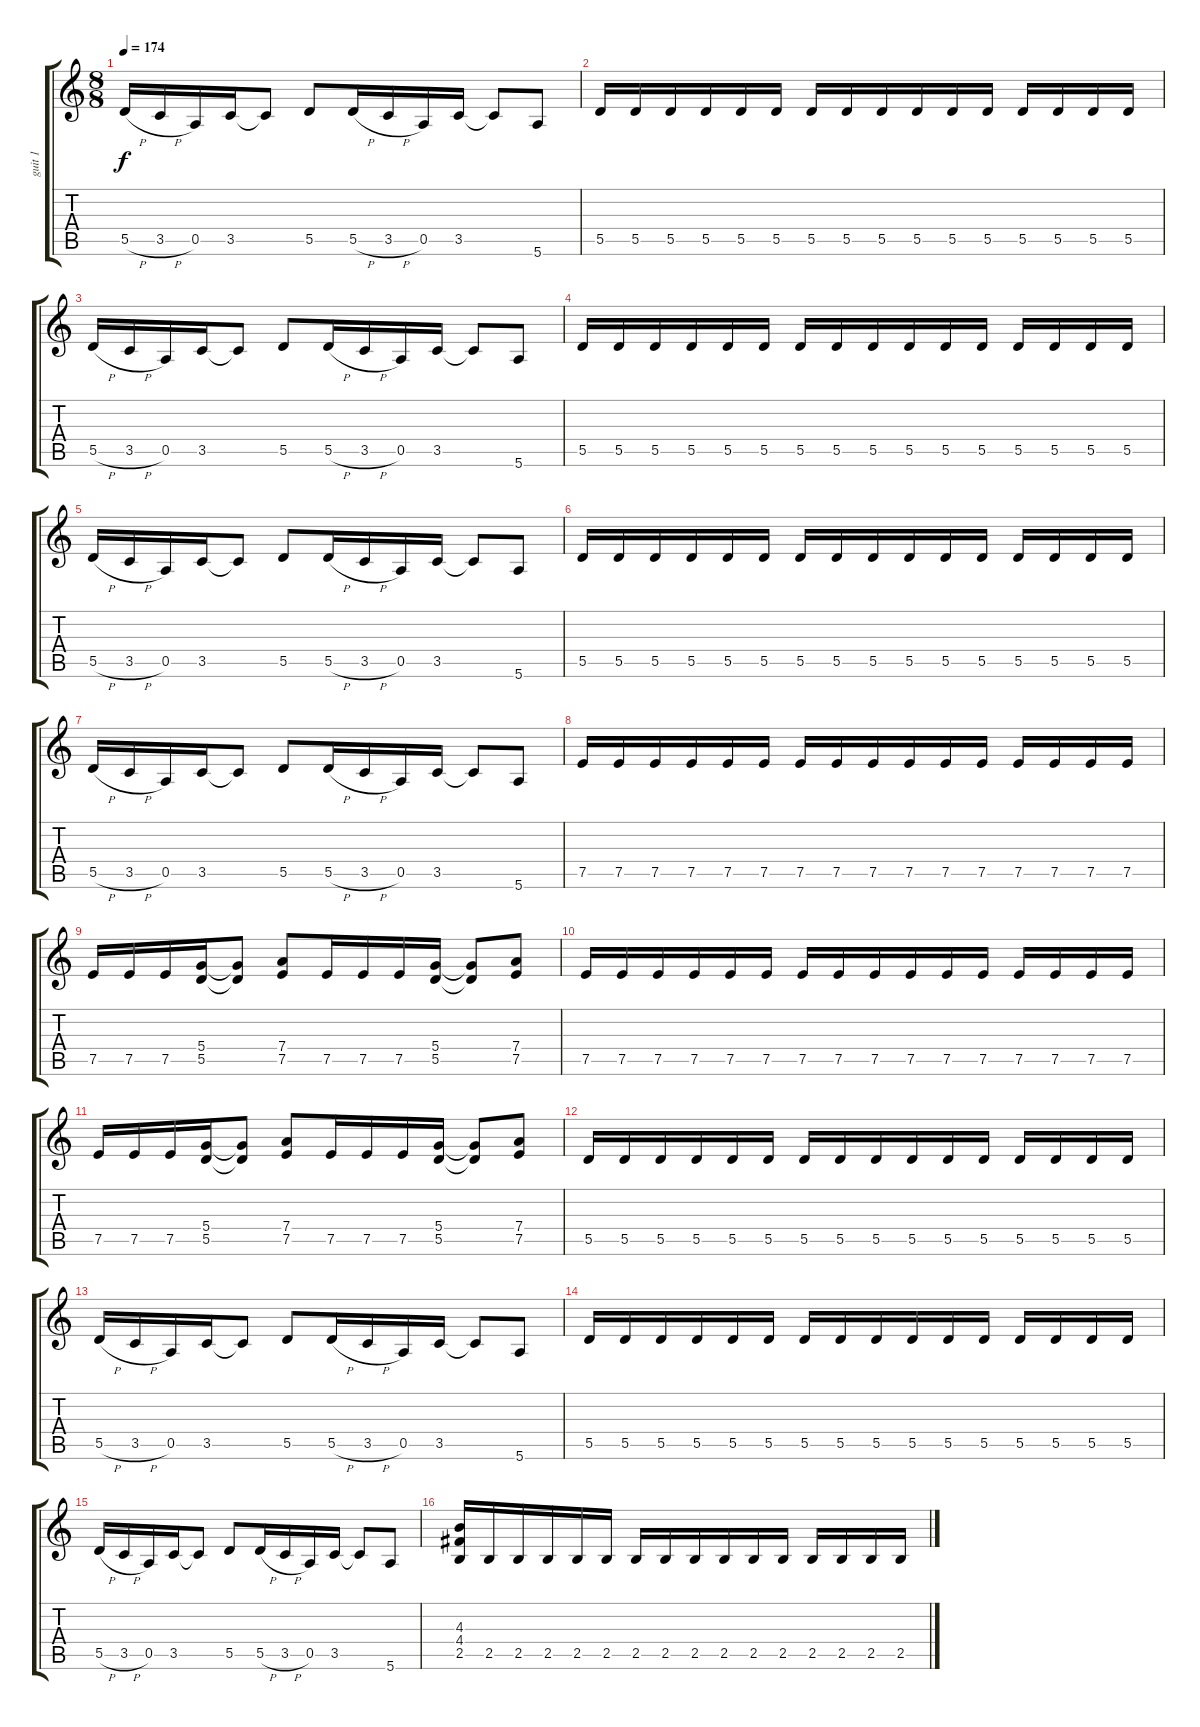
\track ("guit 1" "guit 1") {instrument distortionguitar}
\staff {score tabs}
\tuning (E4 B3 G3 D3 A2 E2) {hide}
\ts (8 8)
\tempo 174
\clef g2
\ks c
5.5{h}.16{dy f} 3.5{h}.16 0.5.16 3.5.16 3.5{t}.8 5.5.8 5.5{h}.16 3.5{h}.16 0.5.16 3.5.16 3.5{t}.8 5.6.8 |
5.5.16 5.5.16 5.5.16 5.5.16 5.5.16 5.5.16 5.5.16 5.5.16 5.5.16 5.5.16 5.5.16 5.5.16 5.5.16 5.5.16 5.5.16 5.5.16 |
5.5{h}.16 3.5{h}.16 0.5.16 3.5.16 3.5{t}.8 5.5.8 5.5{h}.16 3.5{h}.16 0.5.16 3.5.16 3.5{t}.8 5.6.8 |
5.5.16 5.5.16 5.5.16 5.5.16 5.5.16 5.5.16 5.5.16 5.5.16 5.5.16 5.5.16 5.5.16 5.5.16 5.5.16 5.5.16 5.5.16 5.5.16 |
5.5{h}.16 3.5{h}.16 0.5.16 3.5.16 3.5{t}.8 5.5.8 5.5{h}.16 3.5{h}.16 0.5.16 3.5.16 3.5{t}.8 5.6.8 |
5.5.16 5.5.16 5.5.16 5.5.16 5.5.16 5.5.16 5.5.16 5.5.16 5.5.16 5.5.16 5.5.16 5.5.16 5.5.16 5.5.16 5.5.16 5.5.16 |
5.5{h}.16 3.5{h}.16 0.5.16 3.5.16 3.5{t}.8 5.5.8 5.5{h}.16 3.5{h}.16 0.5.16 3.5.16 3.5{t}.8 5.6.8 |
7.5.16 7.5.16 7.5.16 7.5.16 7.5.16 7.5.16 7.5.16 7.5.16 7.5.16 7.5.16 7.5.16 7.5.16 7.5.16 7.5.16 7.5.16 7.5.16 |
7.5.16 7.5.16 7.5.16 (5.4 5.5).16 (5.4{t} 5.5{t}).8 (7.4 7.5).8 7.5.16 7.5.16 7.5.16 (5.4 5.5).16 (5.4{t} 5.5{t}).8 (7.4 7.5).8 |
7.5.16 7.5.16 7.5.16 7.5.16 7.5.16 7.5.16 7.5.16 7.5.16 7.5.16 7.5.16 7.5.16 7.5.16 7.5.16 7.5.16 7.5.16 7.5.16 |
7.5.16 7.5.16 7.5.16 (5.4 5.5).16 (5.4{t} 5.5{t}).8 (7.4 7.5).8 7.5.16 7.5.16 7.5.16 (5.4 5.5).16 (5.4{t} 5.5{t}).8 (7.4 7.5).8 |
5.5.16 5.5.16 5.5.16 5.5.16 5.5.16 5.5.16 5.5.16 5.5.16 5.5.16 5.5.16 5.5.16 5.5.16 5.5.16 5.5.16 5.5.16 5.5.16 |
5.5{h}.16 3.5{h}.16 0.5.16 3.5.16 3.5{t}.8 5.5.8 5.5{h}.16 3.5{h}.16 0.5.16 3.5.16 3.5{t}.8 5.6.8 |
5.5.16 5.5.16 5.5.16 5.5.16 5.5.16 5.5.16 5.5.16 5.5.16 5.5.16 5.5.16 5.5.16 5.5.16 5.5.16 5.5.16 5.5.16 5.5.16 |
5.5{h}.16 3.5{h}.16 0.5.16 3.5.16 3.5{t}.8 5.5.8 5.5{h}.16 3.5{h}.16 0.5.16 3.5.16 3.5{t}.8 5.6.8 |
(4.3 4.4 2.5).16 2.5.16 2.5.16 2.5.16 2.5.16 2.5.16 2.5.16 2.5.16 2.5.16 2.5.16 2.5.16 2.5.16 2.5.16 2.5.16 2.5.16 2.5.16
